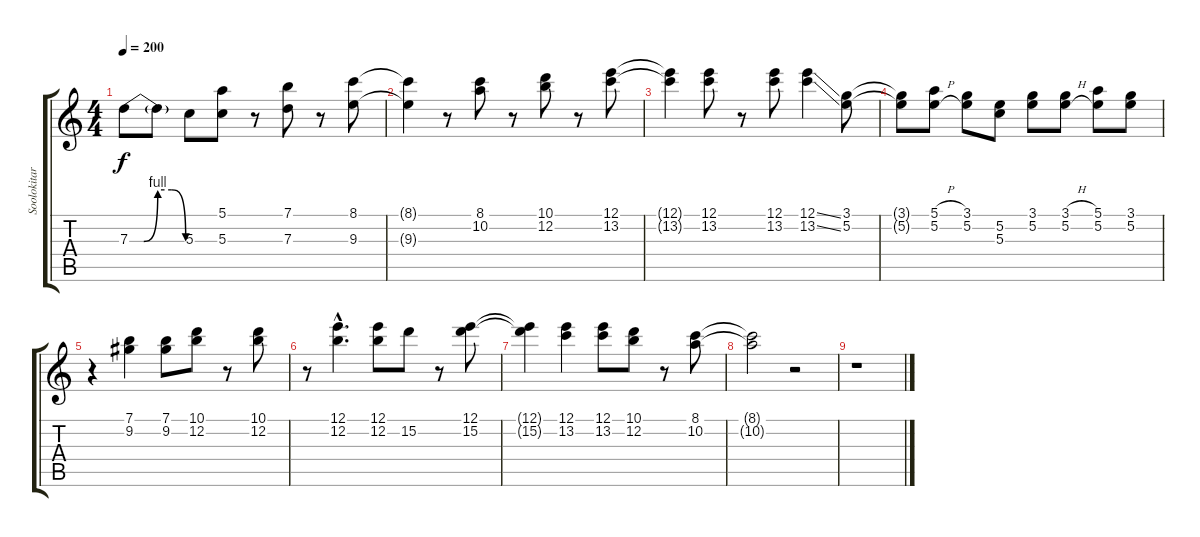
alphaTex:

\track ("Soolokitara" "Soolokitar") {instrument electricguitarmuted}
\staff {score tabs}
\tuning (E4 B3 G3 D3 A2 E2) {hide}
\ts (4 4)
\tempo 200
\clef g2
\ks c
7.3{be (custom 0 0 15 0 30 4 45 4 60 0)}.8{dy f} 7.3{t}.8 5.3.8 (5.1 5.3).8 r.8 (7.1 7.3).8 r.8 (8.1 9.3).8 |
(8.1{t} 9.3{t}).4 r.8 (8.1 10.2).8 r.8 (10.1 12.2).8 r.8 (12.1 13.2).8 |
(12.1{t} 13.2{t}).4 (12.1 13.2).8 r.8 (12.1 13.2).8 (12.1{ss} 13.2{ss}).4 (3.1 5.2).8 |
(3.1{t} 5.2{t}).8 (5.1{h} 5.2{h}).8 (3.1 5.2).8 (5.2 5.3).8 (3.1 5.2).8 (3.1{h} 5.2{h}).8 (5.1 5.2).8 (3.1 5.2).8 |
r.4 (7.1 9.2).4 (7.1 9.2).8 (10.1 12.2).8 r.8 (10.1 12.2).8 |
r.8 (12.1{hac} 12.2{hac}).4{d} (12.1 12.2).8 15.2.8 r.8 (12.1 15.2).8 |
(12.1{t} 15.2{t}).4 (12.1 13.2).4 (12.1 13.2).8 (10.1 12.2).8 r.8 (8.1 10.2).8 |
(8.1{t} 10.2{t}).2 r.2 |
r.1
